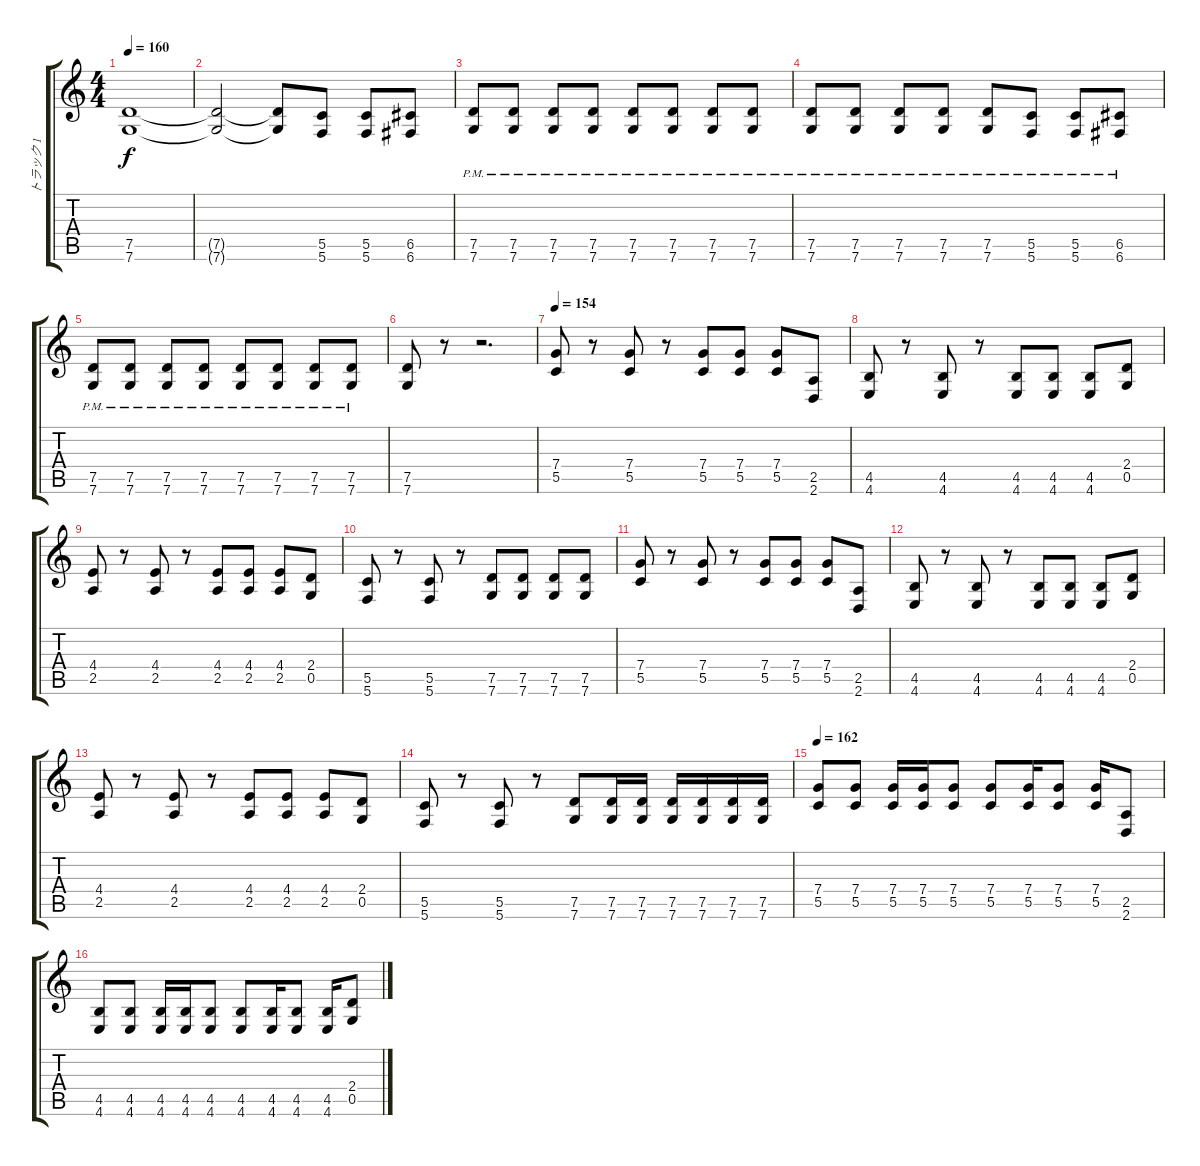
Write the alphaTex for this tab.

\track ("トラック 1" "トラック 1") {instrument distortionguitar}
\staff {score tabs}
\tuning (D4 A3 F3 C3 G2 C2) {hide}
\ts (4 4)
\tempo 160
\clef g2
\ks c
(7.5 7.6).1{dy f} |
(7.5{t} 7.6{t}).2 (7.5{t} 7.6{t}).8 (5.5 5.6).8 (5.5 5.6).8 (6.5 6.6).8 |
(7.5{pm} 7.6{pm}).8 (7.5{pm} 7.6{pm}).8 (7.5{pm} 7.6{pm}).8 (7.5{pm} 7.6{pm}).8 (7.5{pm} 7.6{pm}).8 (7.5{pm} 7.6{pm}).8 (7.5{pm} 7.6{pm}).8 (7.5{pm} 7.6{pm}).8 |
(7.5{pm} 7.6{pm}).8 (7.5{pm} 7.6{pm}).8 (7.5{pm} 7.6{pm}).8 (7.5{pm} 7.6{pm}).8 (7.5{pm} 7.6{pm}).8 (5.5{pm} 5.6{pm}).8 (5.5{pm} 5.6{pm}).8 (6.5{pm} 6.6{pm}).8 |
(7.5{pm} 7.6{pm}).8 (7.5{pm} 7.6{pm}).8 (7.5{pm} 7.6{pm}).8 (7.5{pm} 7.6{pm}).8 (7.5{pm} 7.6{pm}).8 (7.5{pm} 7.6{pm}).8 (7.5{pm} 7.6{pm}).8 (7.5{pm} 7.6{pm}).8 |
(7.5 7.6).8 r.8 r.2{d} |
\tempo 154
(7.4 5.5).8 r.8 (7.4 5.5).8 r.8 (7.4 5.5).8 (7.4 5.5).8 (7.4 5.5).8 (2.5 2.6).8 |
(4.5 4.6).8 r.8 (4.5 4.6).8 r.8 (4.5 4.6).8 (4.5 4.6).8 (4.5 4.6).8 (2.4 0.5).8 |
(4.4 2.5).8 r.8 (4.4 2.5).8 r.8 (4.4 2.5).8 (4.4 2.5).8 (4.4 2.5).8 (2.4 0.5).8 |
(5.5 5.6).8 r.8 (5.5 5.6).8 r.8 (7.5 7.6).8 (7.5 7.6).8 (7.5 7.6).8 (7.5 7.6).8 |
(7.4 5.5).8 r.8 (7.4 5.5).8 r.8 (7.4 5.5).8 (7.4 5.5).8 (7.4 5.5).8 (2.5 2.6).8 |
(4.5 4.6).8 r.8 (4.5 4.6).8 r.8 (4.5 4.6).8 (4.5 4.6).8 (4.5 4.6).8 (2.4 0.5).8 |
(4.4 2.5).8 r.8 (4.4 2.5).8 r.8 (4.4 2.5).8 (4.4 2.5).8 (4.4 2.5).8 (2.4 0.5).8 |
(5.5 5.6).8 r.8 (5.5 5.6).8 r.8 (7.5 7.6).8 (7.5 7.6).16 (7.5 7.6).16 (7.5 7.6).16 (7.5 7.6).16 (7.5 7.6).16 (7.5 7.6).16 |
\tempo 162
(7.4 5.5).8 (7.4 5.5).8 (7.4 5.5).16 (7.4 5.5).16 (7.4 5.5).8 (7.4 5.5).8 (7.4 5.5).16 (7.4 5.5).8 (7.4 5.5).16 (2.5 2.6).8 |
(4.5 4.6).8 (4.5 4.6).8 (4.5 4.6).16 (4.5 4.6).16 (4.5 4.6).8 (4.5 4.6).8 (4.5 4.6).16 (4.5 4.6).8 (4.5 4.6).16 (2.4 0.5).8
